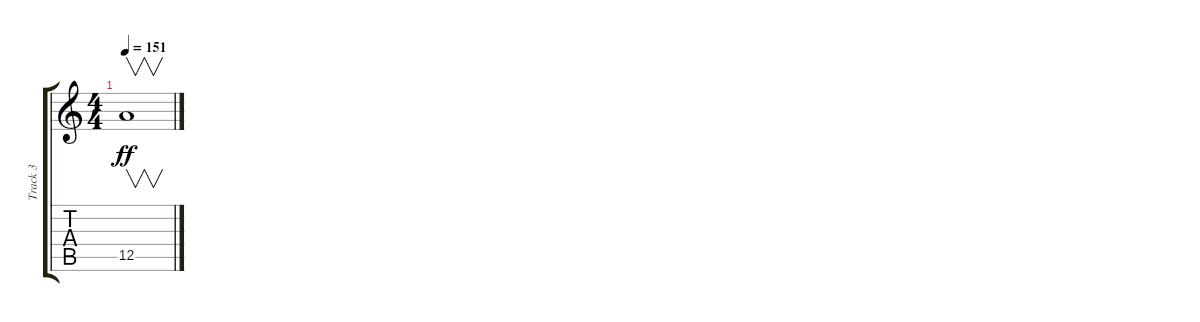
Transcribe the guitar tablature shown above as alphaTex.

\track ("Track 3" "Track 3") {instrument distortionguitar}
\staff {score tabs}
\tuning (E4 B3 G3 D3 A2 E2) {hide}
\ts (4 4)
\tempo 151
\clef g2
\ks c
12.5.1{v dy ff}
